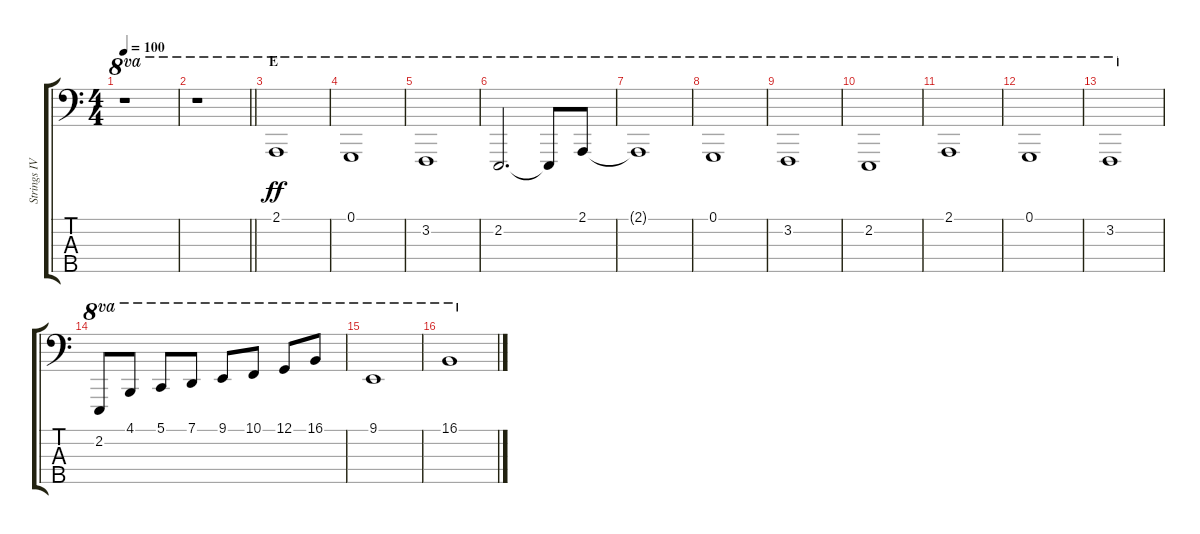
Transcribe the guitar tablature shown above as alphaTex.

\track ("Strings IV" "Strings IV") {instrument stringensemble1}
\staff {score tabs}
\tuning (G2 D2 A1 E1 B0) {hide}
\ts (4 4)
\tempo 100
\clef f4
\ks c
r.1{ot 8va dy ff} |
\barLineRight lightlight
r.1{ot 8va} |
\section ("" "E")
2.1.1{ot 8va} |
0.1.1{ot 8va} |
3.2.1{ot 8va} |
2.2.2{d ot 8va} 2.2{t}.8{ot 8va} 2.1.8{ot 8va} |
2.1{t}.1{ot 8va} |
0.1.1{ot 8va} |
3.2.1{ot 8va} |
2.2.1{ot 8va} |
2.1.1{ot 8va} |
0.1.1{ot 8va} |
3.2.1{ot 8va} |
2.2.8{ot 8va} 4.1.8{ot 8va} 5.1.8{ot 8va} 7.1.8{ot 8va} 9.1.8{ot 8va} 10.1.8{ot 8va} 12.1.8{ot 8va} 16.1.8{ot 8va} |
9.1.1{ot 8va} |
16.1.1{ot 8va}
